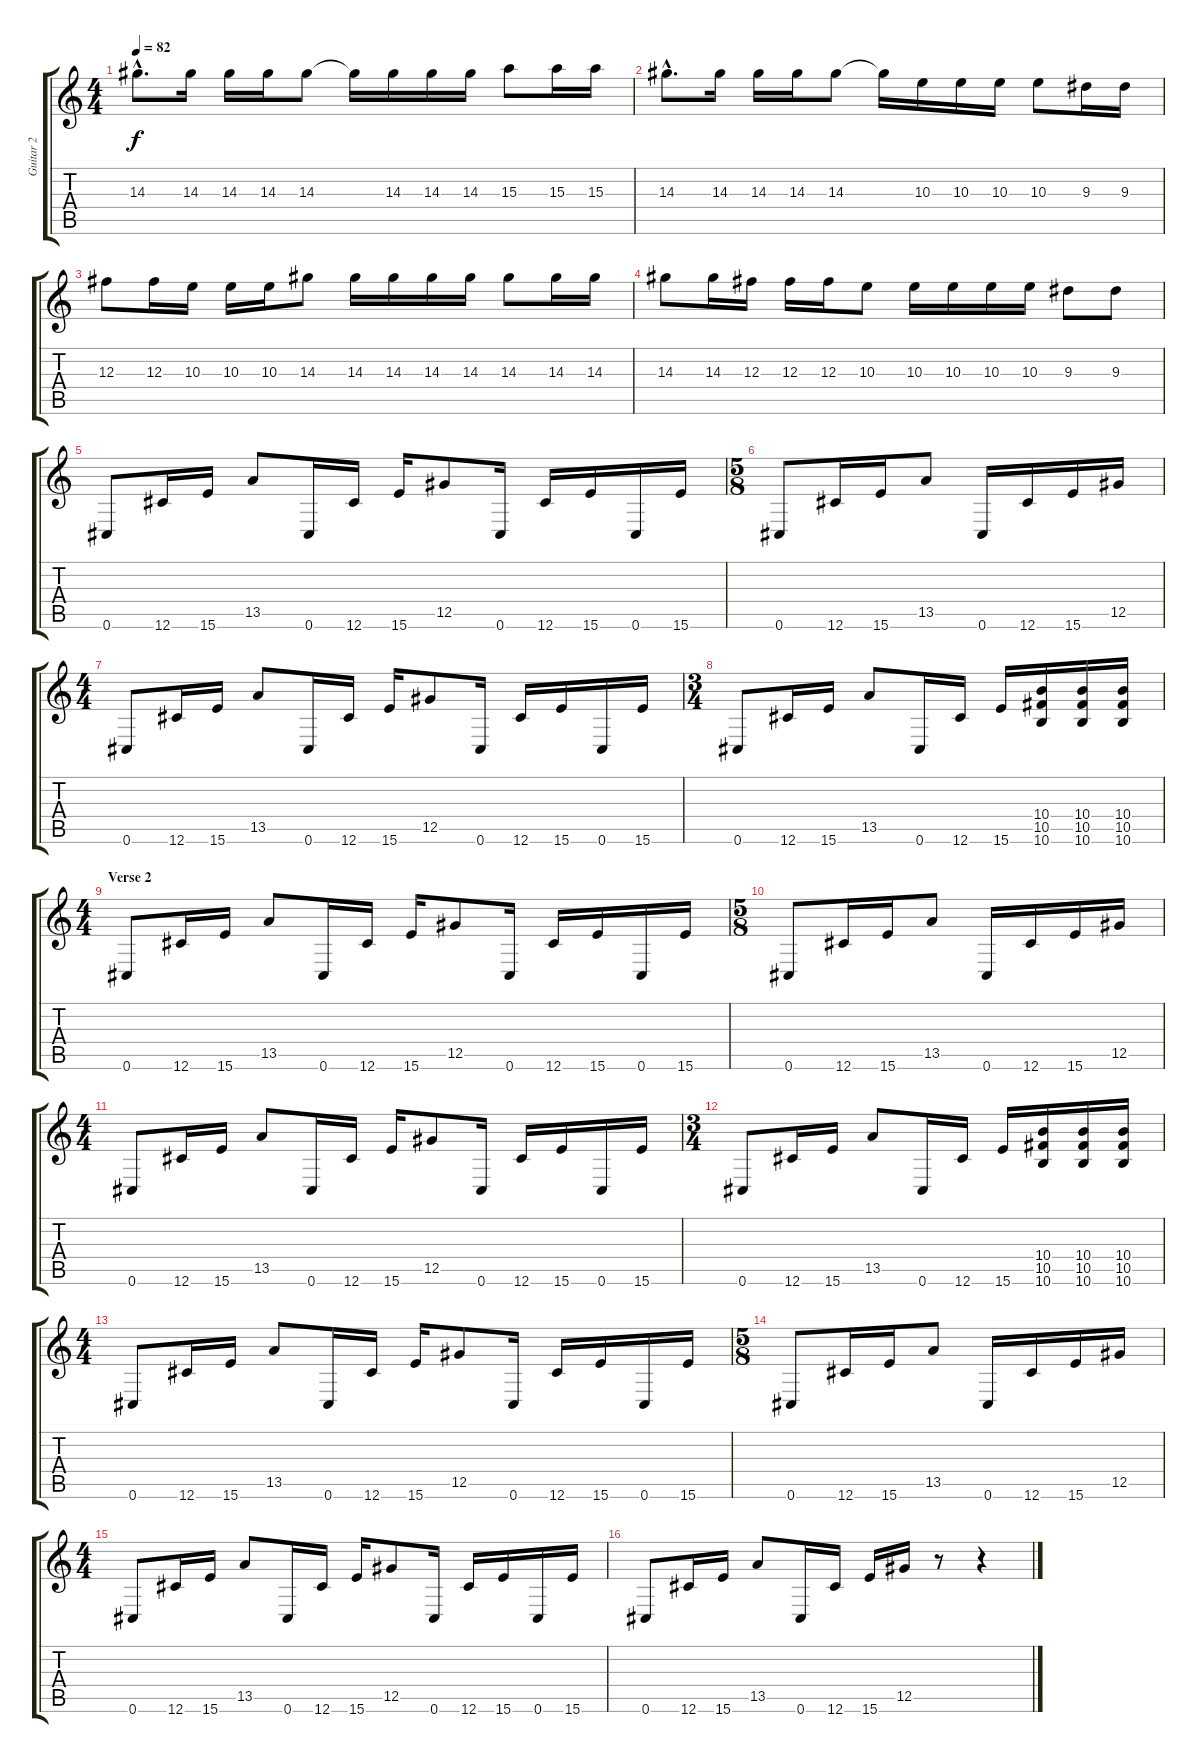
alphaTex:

\track ("Guitar 2" "Guitar 2") {instrument distortionguitar}
\staff {score tabs}
\tuning (Eb4 Bb3 Gb3 Db3 Ab2 Db2) {hide}
\ts (4 4)
\tempo 82
\clef g2
\ks c
14.3{hac}.8{d dy f} 14.3.16 14.3.16 14.3.16 14.3.8 14.3{t}.16 14.3.16 14.3.16 14.3.16 15.3.8 15.3.16 15.3.16 |
14.3{hac}.8{d} 14.3.16 14.3.16 14.3.16 14.3.8 14.3{t}.16 10.3.16 10.3.16 10.3.16 10.3.8 9.3.16 9.3.16 |
12.3.8 12.3.16 10.3.16 10.3.16 10.3.16 14.3.8 14.3.16 14.3.16 14.3.16 14.3.16 14.3.8 14.3.16 14.3.16 |
14.3.8 14.3.16 12.3.16 12.3.16 12.3.16 10.3.8 10.3.16 10.3.16 10.3.16 10.3.16 9.3.8 9.3.8 |
0.6.8{volume 14} 12.6.16 15.6.16 13.5.8 0.6.16 12.6.16 15.6.16 12.5.8 0.6.16 12.6.16 15.6.16 0.6.16 15.6.16 |
\ts (5 8)
0.6.8 12.6.16 15.6.16 13.5.8 0.6.16 12.6.16 15.6.16 12.5.16 |
\ts (4 4)
0.6.8 12.6.16 15.6.16 13.5.8 0.6.16 12.6.16 15.6.16 12.5.8 0.6.16 12.6.16 15.6.16 0.6.16 15.6.16 |
\ts (3 4)
0.6.8 12.6.16 15.6.16 13.5.8 0.6.16 12.6.16 15.6.16 (10.4 10.5 10.6).16 (10.4 10.5 10.6).16 (10.4 10.5 10.6).16 |
\ts (4 4)
\section ("" "Verse 2")
0.6.8 12.6.16 15.6.16 13.5.8 0.6.16 12.6.16 15.6.16 12.5.8 0.6.16 12.6.16 15.6.16 0.6.16 15.6.16 |
\ts (5 8)
0.6.8 12.6.16 15.6.16 13.5.8 0.6.16 12.6.16 15.6.16 12.5.16 |
\ts (4 4)
0.6.8 12.6.16 15.6.16 13.5.8 0.6.16 12.6.16 15.6.16 12.5.8 0.6.16 12.6.16 15.6.16 0.6.16 15.6.16 |
\ts (3 4)
0.6.8 12.6.16 15.6.16 13.5.8 0.6.16 12.6.16 15.6.16 (10.4 10.5 10.6).16 (10.4 10.5 10.6).16 (10.4 10.5 10.6).16 |
\ts (4 4)
0.6.8 12.6.16 15.6.16 13.5.8 0.6.16 12.6.16 15.6.16 12.5.8 0.6.16 12.6.16 15.6.16 0.6.16 15.6.16 |
\ts (5 8)
0.6.8 12.6.16 15.6.16 13.5.8 0.6.16 12.6.16 15.6.16 12.5.16 |
\ts (4 4)
0.6.8 12.6.16 15.6.16 13.5.8 0.6.16 12.6.16 15.6.16 12.5.8 0.6.16 12.6.16 15.6.16 0.6.16 15.6.16 |
0.6.8 12.6.16 15.6.16 13.5.8 0.6.16 12.6.16 15.6.16 12.5.16 r.8 r.4
